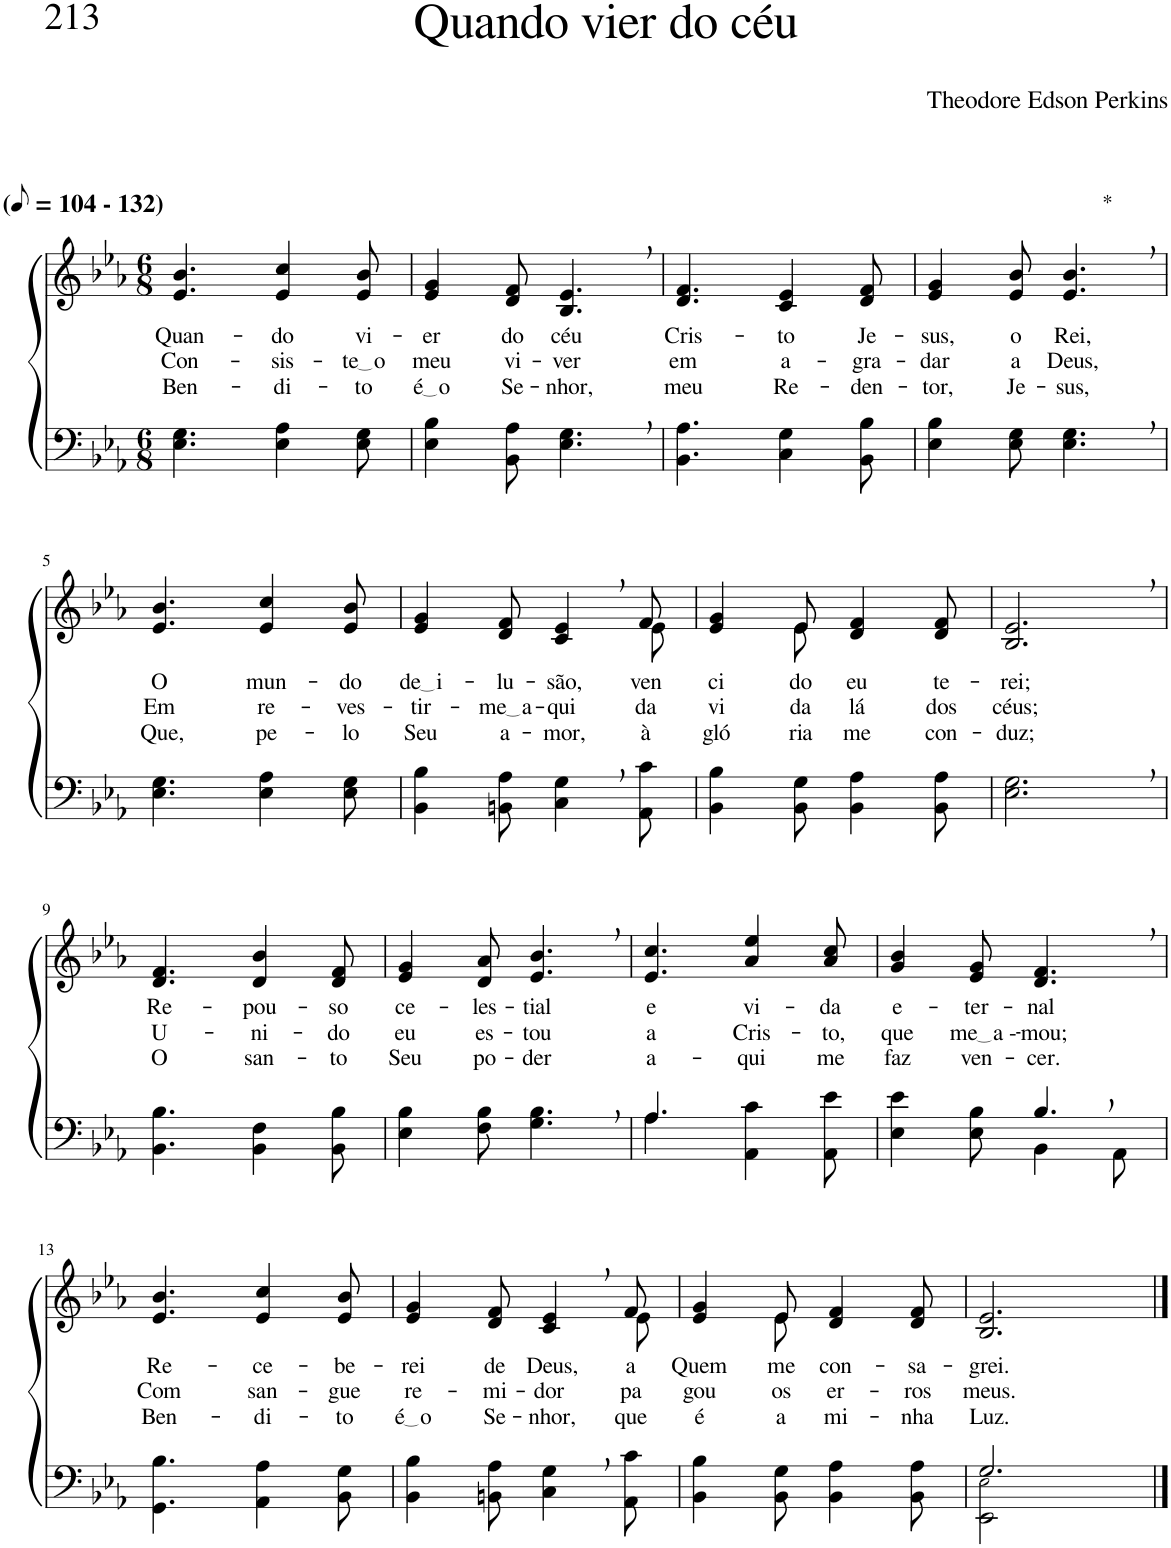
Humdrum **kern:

**kern	**kern	**text	**text	**text
*part2	*part1	*part1	*part1	*part1
*staff2	*staff1	*staff1	*staff1	*staff1
*I"Parte III e IV	*I"Parte I e II	*	*	*
*clefF4	*clefG2	*	*	*
*k[b-e-a-]	*k[b-e-a-]	*	*	*
*M6/8	*M6/8	*	*	*
*MM52	*MM52	*	*	*
=1	=1	=1	=1	=1
!	!LO:TX:a:B:t=(	!	!	!
!	!LO:TX:a:B:t=- 132)	!	!	!
!	!	!LO:LY:b	!LO:LY:b	!LO:LY:b
4.E-\ 4.G\	4.e-/ 4.b-/	Quan-	Con-	Ben-
!	!	!LO:LY:b	!LO:LY:b	!LO:LY:b
4E-\ 4A-\	4e-/ 4cc/	-do	-sis-	-di-
!	!	!LO:LY:b	!LO:LY:b	!LO:LY:b
8E-\ 8G\	8e-/ 8b-/	vi-	te o	-to
=2	=2	=2	=2	=2
!	!	!LO:LY:b	!LO:LY:b	!LO:LY:b
4E-\ 4B-\	4e-/ 4g/	-er	meu	é o
!	!	!LO:LY:b	!LO:LY:b	!LO:LY:b
8BB-\ 8A-\	8d/ 8f/	do	vi-	Se-
!	!	!LO:LY:b	!LO:LY:b	!LO:LY:b
4.E-\, 4.G\,	4.B-/, 4.e-/,	céu	-ver	-nhor,
=3	=3	=3	=3	=3
!	!	!LO:LY:b	!LO:LY:b	!LO:LY:b
4.BB-\ 4.A-\	4.d/ 4.f/	Cris-	em	meu
!	!	!LO:LY:b	!LO:LY:b	!LO:LY:b
4C\ 4G\	4c/ 4e-/	-to	a-	Re-
!	!	!LO:LY:b	!LO:LY:b	!LO:LY:b
8BB-\ 8B-\	8d/ 8f/	Je-	-gra-	-den-
=4	=4	=4	=4	=4
!	!	!LO:LY:b	!LO:LY:b	!LO:LY:b
4E-\ 4B-\	4e-/ 4g/	-sus,	-dar	-tor,
!	!	!LO:LY:b	!LO:LY:b	!LO:LY:b
8E-\ 8G\	8e-/ 8b-/	o	a	Je-
!	!LO:TX:a:t=*	!	!	!
!	!	!LO:LY:b	!LO:LY:b	!LO:LY:b
4.E-\, 4.G\,	4.e-/, 4.b-/,	Rei,	Deus,	-sus,
!!LO:LB:g=z
=5	=5	=5	=5	=5
!	!	!LO:LY:b	!LO:LY:b	!LO:LY:b
4.E-\ 4.G\	4.e-/ 4.b-/	O	Em	Que,
!	!	!LO:LY:b	!LO:LY:b	!LO:LY:b
4E-\ 4A-\	4e-/ 4cc/	mun-	re-	pe-
!	!	!LO:LY:b	!LO:LY:b	!LO:LY:b
8E-\ 8G\	8e-/ 8b-/	-do	-ves-	-lo
=6	=6	=6	=6	=6
!	!	!LO:LY:b	!LO:LY:b	!LO:LY:b
*	*^	*	*	*
4BB-\ 4B-\	4e-/ 4g/	8ryy	de i	-tir-	Seu
!	!	!	!LO:LY:b	!LO:LY:b	!LO:LY:b
*	*v	*v	*	*	*
8BBn\ 8A-\	8d/ 8f/	-lu-	me a	a-
!	!	!LO:LY:b	!LO:LY:b	!LO:LY:b
4C\, 4G\,	4c/, 4e-/,	-são,	-qui	-mor,
*	*^	*	*	*
!	!	!	!LO:LY:b	!LO:LY:b	!LO:LY:b
8AA-\ 8c\	8f/	8e-\	ven-	da	à
=7	=7	=7	=7	=7	=7
!	!	!	!LO:LY:b	!LO:LY:b	!LO:LY:b
4BB-\ 4B-\	4e-/ 4g/	4ryy	-ci-	vi-	gló-
!	!	!	!LO:LY:b	!LO:LY:b	!LO:LY:b
8BB-\ 8G\	8e-/	8e-\	-do	-da	-ria
!	!	!	!LO:LY:b	!LO:LY:b	!LO:LY:b
4BB-\ 4A-\	4d/ 4f/	4.ryy	eu	lá	me
!	!	!	!LO:LY:b	!LO:LY:b	!LO:LY:b
8BB-\ 8A-\	8d/ 8f/	.	te-	dos	con-
*	*v	*v	*	*	*
=8	=8	=8	=8	=8
!	!	!LO:LY:b	!LO:LY:b	!LO:LY:b
2.E-\, 2.G\,	2.B-/, 2.e-/,	-rei;	céus;	-duz;
!!LO:LB:g=z
=9	=9	=9	=9	=9
!	!	!LO:LY:b	!LO:LY:b	!LO:LY:b
4.BB-\ 4.B-\	4.d/ 4.f/	Re-	U-	O
!	!	!LO:LY:b	!LO:LY:b	!LO:LY:b
4BB-\ 4F\	4d/ 4b-/	-pou-	-ni-	san-
!	!	!LO:LY:b	!LO:LY:b	!LO:LY:b
8BB-\ 8B-\	8d/ 8f/	-so	-do	-to
=10	=10	=10	=10	=10
!	!	!LO:LY:b	!LO:LY:b	!LO:LY:b
4E-\ 4B-\	4e-/ 4g/	ce-	eu	Seu
!	!	!LO:LY:b	!LO:LY:b	!LO:LY:b
8F\ 8B-\	8d/ 8a-/	-les-	es-	po-
!	!	!LO:LY:b	!LO:LY:b	!LO:LY:b
4.G\, 4.B-\,	4.e-/, 4.b-/,	-tial	-tou	-der
=11	=11	=11	=11	=11
*^	*	*	*	*
!	!	!	!LO:LY:b	!LO:LY:b	!LO:LY:b
4.A-/	4.A-\	4.e-/ 4.cc/	e	a	a-
!	!	!	!LO:LY:b	!LO:LY:b	!LO:LY:b
4.ryy	4AA-\ 4c\	4a-/ 4ee-/	vi-	Cris-	-qui
!	!	!	!LO:LY:b	!LO:LY:b	!LO:LY:b
.	8AA-\ 8e-\	8a-/ 8cc/	-da	-to,	me
=12	=12	=12	=12	=12	=12
!	!	!	!LO:LY:b	!LO:LY:b	!LO:LY:b
4.ryy	4E-\ 4e-\	4g/ 4b-/	e-	que	faz
!	!	!	!LO:LY:b	!LO:LY:b	!LO:LY:b
.	8E-\ 8B-\	8e-/ 8g/	-ter-	me a -	ven-
!	!	!	!LO:LY:b	!LO:LY:b	!LO:LY:b
4.B-,/	4BB-\	4.d/, 4.f/,	-nal	-mou;	-cer.
.	8AA-\	.	.	.	.
!!LO:LB:g=z
=13	=13	=13	=13	=13	=13
!	!	!	!LO:LY:b	!LO:LY:b	!LO:LY:b
*v	*v	*	*	*	*
4.GG\ 4.B-\	4.e-/ 4.b-/	Re-	Com	Ben-
!	!	!LO:LY:b	!LO:LY:b	!LO:LY:b
4AA-\ 4A-\	4e-/ 4cc/	-ce-	san-	-di-
!	!	!LO:LY:b	!LO:LY:b	!LO:LY:b
8BB-\ 8G\	8e-/ 8b-/	-be-	-gue	-to
=14	=14	=14	=14	=14
!	!	!LO:LY:b	!LO:LY:b	!LO:LY:b
*	*^	*	*	*
4BB-\ 4B-\	4e-/ 4g/	8ryy	-rei	re-	é o
!	!	!	!LO:LY:b	!LO:LY:b	!LO:LY:b
*	*v	*v	*	*	*
8BBn\ 8A-\	8d/ 8f/	de	-mi-	Se-
!	!	!LO:LY:b	!LO:LY:b	!LO:LY:b
4C\, 4G\,	4c/, 4e-/,	Deus,	-dor	-nhor,
*	*^	*	*	*
!	!	!	!LO:LY:b	!LO:LY:b	!LO:LY:b
8AA-\ 8c\	8f/	8e-\	a	pa-	que
=15	=15	=15	=15	=15	=15
!	!	!	!LO:LY:b	!LO:LY:b	!LO:LY:b
4BB-\ 4B-\	4e-/ 4g/	4ryy	Quem	-gou	é
!	!	!	!LO:LY:b	!LO:LY:b	!LO:LY:b
8BB-\ 8G\	8e-/	8e-\	me	os	a
!	!	!	!LO:LY:b	!LO:LY:b	!LO:LY:b
4BB-\ 4A-\	4d/ 4f/	4.ryy	con-	er-	mi-
!	!	!	!LO:LY:b	!LO:LY:b	!LO:LY:b
8BB-\ 8A-\	8d/ 8f/	.	-sa-	-ros	-nha
*	*v	*v	*	*	*
=16	=16	=16	=16	=16
*^	*	*	*	*
!	!	!	!LO:LY:b	!LO:LY:b	!LO:LY:b
2.G/	2EE-\ 2E-!\	2.B-/ 2.e-/	-grei.	meus.	Luz.
.	4ryy	.	.	.	.
*v	*v	*	*	*	*
==	==	==	==	==
*-	*-	*-	*-	*-
